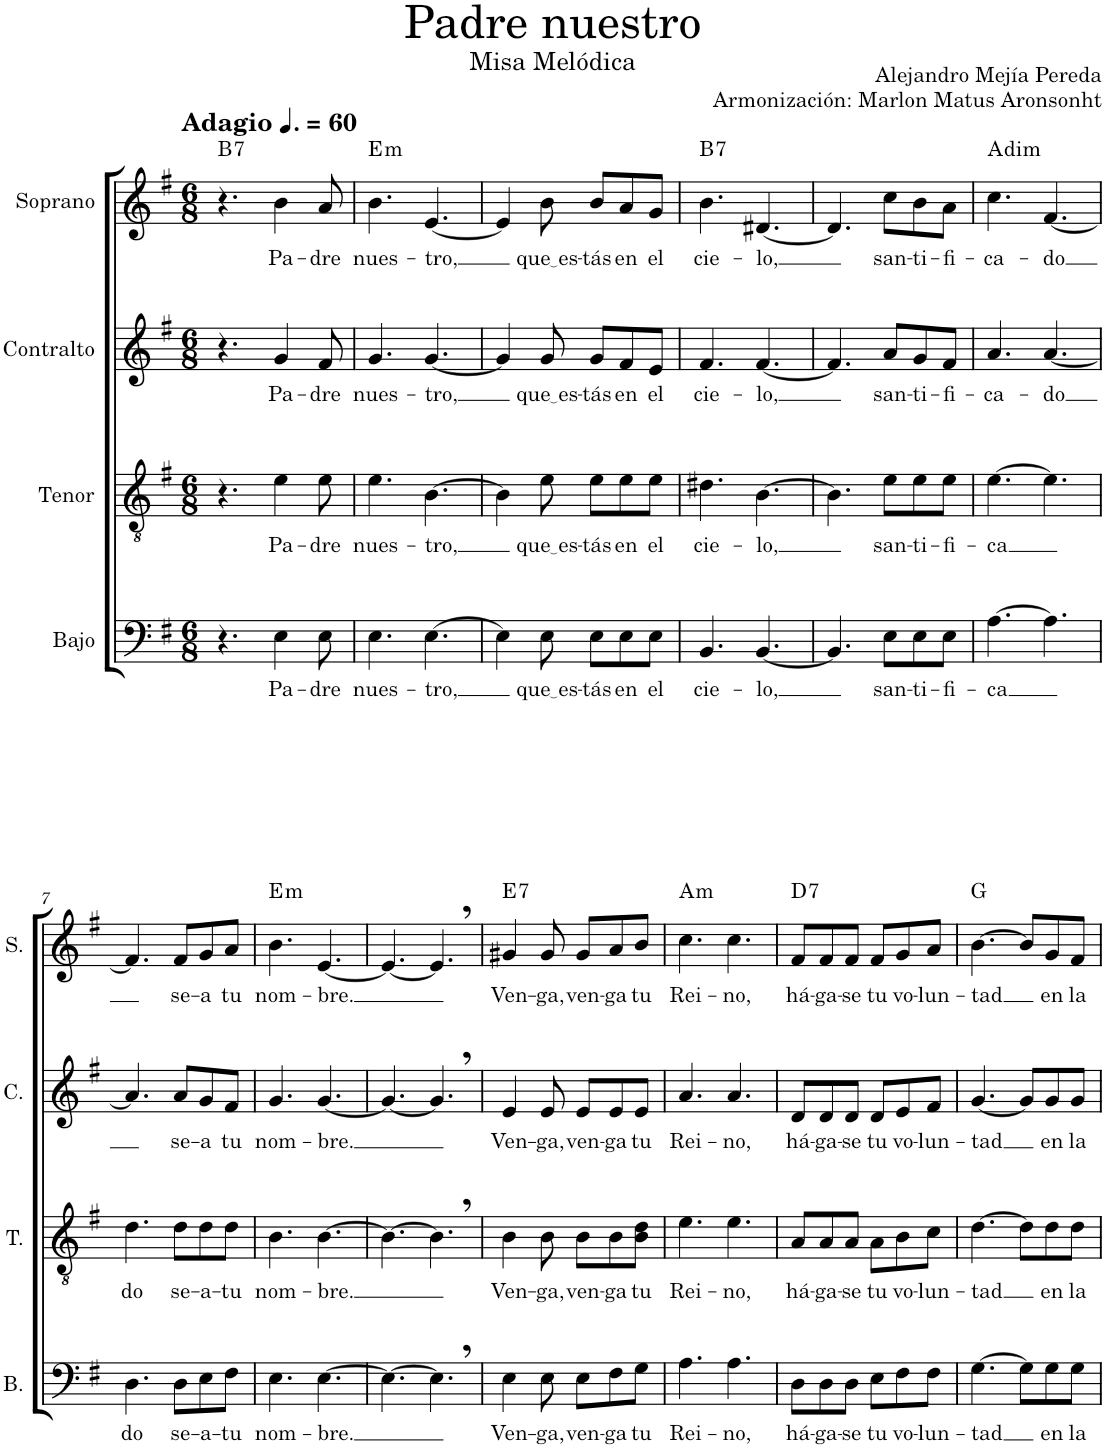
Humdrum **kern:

**kern	**text	**kern	**text	**kern	**text	**kern	**text	**harte
*part4	*part4	*part3	*part3	*part2	*part2	*part1	*part1	*part1
*staff4	*staff4	*staff3	*staff3	*staff2	*staff2	*staff1	*staff1	*
*I"Bajo	*	*I"Tenor	*	*I"Contralto	*	*I"Soprano	*	*
*I'B.	*	*I'T.	*	*I'C.	*	*I'S.	*	*
*clefF4	*	*clefGv2	*	*clefG2	*	*clefG2	*	*
*k[f#]	*	*k[f#]	*	*k[f#]	*	*k[f#]	*	*
*M6/8	*	*M6/8	*	*M6/8	*	*M6/8	*	*
*MM90	*	*MM90	*	*MM90	*	*MM90	*	*
=1	=1	=1	=1	=1	=1	=1	=1	=1
!	!	!	!	!	!	!LO:TX:a:B:t=Adagio	!	!LO:H:kt=7
4.r	.	4.r	.	4.r	.	4.r	.	B:7
!	!LO:LY:b	!	!LO:LY:b	!	!LO:LY:b	!	!LO:LY:b	!
4E\	Pa-	4e\	Pa-	4g/	Pa-	4b\	Pa-	.
!	!LO:LY:b	!	!LO:LY:b	!	!LO:LY:b	!	!LO:LY:b	!
8E\	-dre	8e\	-dre	8f#/	-dre	8a/	-dre	.
=2	=2	=2	=2	=2	=2	=2	=2	=2
!	!LO:LY:b	!	!LO:LY:b	!	!LO:LY:b	!	!LO:LY:b	!LO:H:kt=m
4.E\	nues-	4.e\	nues-	4.g/	nues-	4.b\	nues-	E:min
!	!LO:LY:b	!	!LO:LY:b	!	!LO:LY:b	!	!LO:LY:b	!
[4.E\	-tro,	[4.B\	-tro,	[4.g/	-tro,	[4.e/	-tro,	.
=3	=3	=3	=3	=3	=3	=3	=3	=3
4E\]	.	4B\]	.	4g/]	.	4e/]	.	.
!	!LO:LY:b	!	!LO:LY:b	!	!LO:LY:b	!	!LO:LY:b	!
8E\	que es	8e\	que es	8g/	que es	8b\	que es	.
!	!LO:LY:b	!	!LO:LY:b	!	!LO:LY:b	!	!LO:LY:b	!
8E\L	-tás	8e\L	-tás	8g/L	-tás	8b/L	-tás	.
!	!LO:LY:b	!	!LO:LY:b	!	!LO:LY:b	!	!LO:LY:b	!
8E\	en	8e\	en	8f#/	en	8a/	en	.
!	!LO:LY:b	!	!LO:LY:b	!	!LO:LY:b	!	!LO:LY:b	!
8E\J	el	8e\J	el	8e/J	el	8g/J	el	.
=4	=4	=4	=4	=4	=4	=4	=4	=4
!	!LO:LY:b	!	!LO:LY:b	!	!LO:LY:b	!	!LO:LY:b	!LO:H:kt=7
4.BB/	cie-	4.d#X\	cie-	4.f#/	cie-	4.b\	cie-	B:7
!	!LO:LY:b	!	!LO:LY:b	!	!LO:LY:b	!	!LO:LY:b	!
[4.BB/	-lo,	[4.B\	-lo,	[4.f#/	-lo,	[4.d#X/	-lo,	.
=5	=5	=5	=5	=5	=5	=5	=5	=5
4.BB/]	.	4.B\]	.	4.f#/]	.	4.d#/]	.	.
!	!LO:LY:b	!	!LO:LY:b	!	!LO:LY:b	!	!LO:LY:b	!
8E\L	san-	8e\L	san-	8a/L	san-	8cc\L	san-	.
!	!LO:LY:b	!	!LO:LY:b	!	!LO:LY:b	!	!LO:LY:b	!
8E\	-ti-	8e\	-ti-	8g/	-ti-	8b\	-ti-	.
!	!LO:LY:b	!	!LO:LY:b	!	!LO:LY:b	!	!LO:LY:b	!
8E\J	-fi-	8e\J	-fi-	8f#/J	-fi-	8a\J	-fi-	.
=6	=6	=6	=6	=6	=6	=6	=6	=6
!	!LO:LY:b	!	!LO:LY:b	!	!LO:LY:b	!	!LO:LY:b	!LO:H:kt=dim
[4.A\	-ca	[4.e\	-ca	4.a/	-ca-	4.cc\	-ca-	A:dim
!	!	!	!	!	!LO:LY:b	!	!LO:LY:b	!
4.A\]	.	4.e\]	.	[4.a/	-do	[4.f#/	-do	.
!!LO:LB:g=z
=7	=7	=7	=7	=7	=7	=7	=7	=7
!	!LO:LY:b	!	!LO:LY:b	!	!	!	!	!
4.D\	do	4.d\	do	4.a/]	.	4.f#/]	.	.
!	!LO:LY:b	!	!LO:LY:b	!	!LO:LY:b	!	!LO:LY:b	!
8D\L	se-	8d\L	se-	8a/L	se-	8f#/L	se-	.
!	!LO:LY:b	!	!LO:LY:b	!	!LO:LY:b	!	!LO:LY:b	!
8E\	-a-	8d\	-a-	8g/	-a	8g/	-a	.
!	!LO:LY:b	!	!LO:LY:b	!	!LO:LY:b	!	!LO:LY:b	!
8F#\J	-tu	8d\J	-tu	8f#/J	tu	8a/J	tu	.
=8	=8	=8	=8	=8	=8	=8	=8	=8
!	!LO:LY:b	!	!LO:LY:b	!	!LO:LY:b	!	!LO:LY:b	!LO:H:kt=m
4.E\	nom-	4.B\	nom-	4.g/	nom-	4.b\	nom-	E:min
!	!LO:LY:b	!	!LO:LY:b	!	!LO:LY:b	!	!LO:LY:b	!
[4.E\	-bre.	[4.B\	-bre.	[4.g/	-bre.	[4.e/	-bre.	.
=9	=9	=9	=9	=9	=9	=9	=9	=9
4.E\_	.	4.B\_	.	4.g/_	.	4.e/_	.	.
4.E,\]	.	4.B,\]	.	4.g,/]	.	4.e,/]	.	.
=10	=10	=10	=10	=10	=10	=10	=10	=10
!	!LO:LY:b	!	!LO:LY:b	!	!LO:LY:b	!	!LO:LY:b	!LO:H:kt=7
4E\	Ven-	4B\	Ven-	4e/	Ven-	4g#X/	Ven-	E:7
!	!LO:LY:b	!	!LO:LY:b	!	!LO:LY:b	!	!LO:LY:b	!
8E\	-ga,	8B\	-ga,	8e/	-ga,	8g#/	-ga,	.
!	!LO:LY:b	!	!LO:LY:b	!	!LO:LY:b	!	!LO:LY:b	!
8E\L	ven-	8B\L	ven-	8e/L	ven-	8g#/L	ven-	.
!	!LO:LY:b	!	!LO:LY:b	!	!LO:LY:b	!	!LO:LY:b	!
8F#\	-ga	8B\	-ga	8e/	-ga	8a/	-ga	.
!	!LO:LY:b	!	!LO:LY:b	!	!LO:LY:b	!	!LO:LY:b	!
8G\J	tu	8B\ 8d\J	tu	8e/J	tu	8b/J	tu	.
=11	=11	=11	=11	=11	=11	=11	=11	=11
!	!LO:LY:b	!	!LO:LY:b	!	!LO:LY:b	!	!LO:LY:b	!LO:H:kt=m
4.A\	Rei-	4.e\	Rei-	4.a/	Rei-	4.cc\	Rei-	A:min
!	!LO:LY:b	!	!LO:LY:b	!	!LO:LY:b	!	!LO:LY:b	!
4.A\	-no,	4.e\	-no,	4.a/	-no,	4.cc\	-no,	.
=12	=12	=12	=12	=12	=12	=12	=12	=12
!	!LO:LY:b	!	!LO:LY:b	!	!LO:LY:b	!	!LO:LY:b	!LO:H:kt=7
8D\L	há-	8A/L	há-	8d/L	há-	8f#/L	há-	D:7
!	!LO:LY:b	!	!LO:LY:b	!	!LO:LY:b	!	!LO:LY:b	!
8D\	-ga-	8A/	-ga-	8d/	-ga-	8f#/	-ga-	.
!	!LO:LY:b	!	!LO:LY:b	!	!LO:LY:b	!	!LO:LY:b	!
8D\J	-se	8A/J	-se	8d/J	-se	8f#/J	-se	.
!	!LO:LY:b	!	!LO:LY:b	!	!LO:LY:b	!	!LO:LY:b	!
8E\L	tu	8A\L	tu	8d/L	tu	8f#/L	tu	.
!	!LO:LY:b	!	!LO:LY:b	!	!LO:LY:b	!	!LO:LY:b	!
8F#\	vo-	8B\	vo-	8e/	vo-	8g/	vo-	.
!	!LO:LY:b	!	!LO:LY:b	!	!LO:LY:b	!	!LO:LY:b	!
8F#\J	-lun-	8c\J	-lun-	8f#/J	-lun-	8a/J	-lun-	.
=13	=13	=13	=13	=13	=13	=13	=13	=13
!	!LO:LY:b	!	!LO:LY:b	!	!LO:LY:b	!	!LO:LY:b	!
[4.G\	-tad	[4.d\	-tad	[4.g/	-tad	[4.b\	-tad	G:maj
8G\L]	.	8d\L]	.	8g/L]	.	8b/L]	.	.
!	!LO:LY:b	!	!LO:LY:b	!	!LO:LY:b	!	!LO:LY:b	!
8G\	en	8d\	en	8g/	en	8g/	en	.
!	!LO:LY:b	!	!LO:LY:b	!	!LO:LY:b	!	!LO:LY:b	!
8G\J	la	8d\J	la	8g/J	la	8f#/J	la	.
=	=	=	=	=	=	=	=	=
*-	*-	*-	*-	*-	*-	*-	*-	*-
